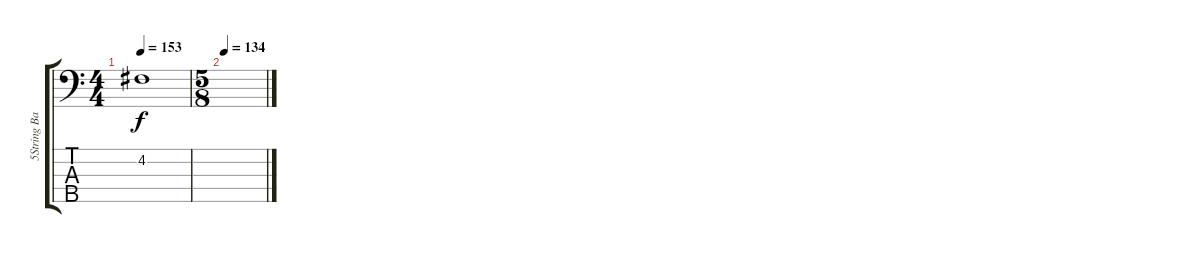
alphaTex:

\track ("5String Bass" "5String Ba") {instrument fretlessbass}
\staff {score tabs}
\tuning (G2 D2 A1 E1 B0) {hide}
\ts (4 4)
\tempo 153
\clef f4
\ks c
4.2{t}.1{dy f} |
\ts (5 8)
\tempo 134
